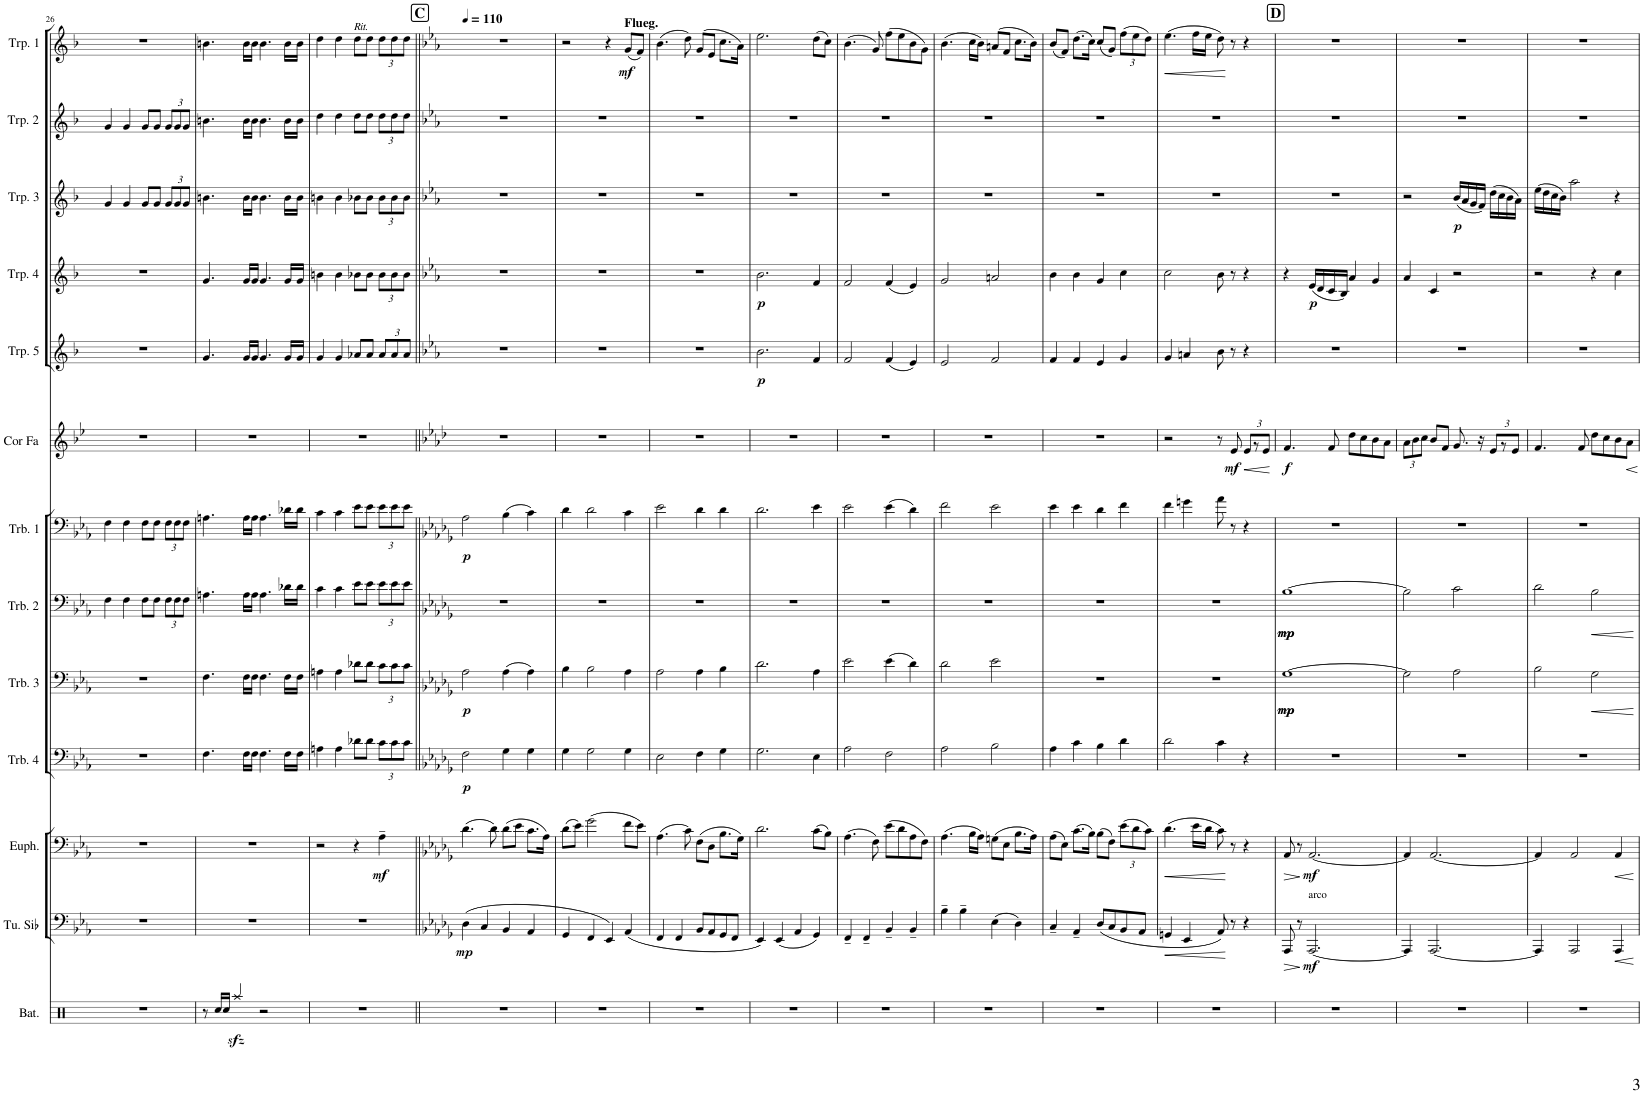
**kern	**kern	**dynam	**kern	**dynam	**kern	**dynam	**kern	**dynam	**kern	**dynam	**kern	**dynam	**kern	**dynam	**kern	**dynam	**kern	**dynam	**kern	**dynam	**kern	**kern	**dynam
*part13	*part12	*part12	*part11	*part11	*part10	*part10	*part9	*part9	*part8	*part8	*part7	*part7	*part6	*part6	*part5	*part5	*part4	*part4	*part3	*part3	*part2	*part1	*part1
*staff13	*staff12	*staff12	*staff11	*staff11	*staff10	*staff10	*staff9	*staff9	*staff8	*staff8	*staff7	*staff7	*staff6	*staff6	*staff5	*staff5	*staff4	*staff4	*staff3	*staff3	*staff2	*staff1	*staff1
*I"Batterie	*I"Tuba en Sib	*	*I"Euphonium	*	*I"Trombone 4	*	*I"Trombone 3	*	*I"Trombone 2	*	*I"Trombone 1	*	*I"Cor en Fa	*	*I"Trompette 5	*	*I"Trompette 4	*	*I"Trompette 3	*	*I"Trompette 2	*I"Trompette 1	*
*I'Bat.	*I'Tu. Sib	*	*I'Euph.	*	*I'Trb. 4	*	*I'Trb. 3	*	*I'Trb. 2	*	*I'Trb. 1	*	*I'Cor Fa	*	*I'Trp. 5	*	*I'Trp. 4	*	*I'Trp. 3	*	*I'Trp. 2	*I'Trp. 1	*
!!LO:PB:g=z
*clefX	*clefF4	*	*clefF4	*	*clefF4	*	*clefF4	*	*clefF4	*	*clefF4	*	*clefG2	*	*clefG2	*	*clefG2	*	*clefG2	*	*clefG2	*clefG2	*
*	*	*	*	*	*	*	*	*	*	*	*	*	*Trd4c7	*	*Trd1c2	*	*Trd1c2	*	*Trd1c2	*	*Trd1c2	*Trd1c2	*
*k[b-e-a-]	*k[b-e-a-]	*	*k[b-e-a-]	*	*k[b-e-a-]	*	*k[b-e-a-]	*	*k[b-e-a-]	*	*k[b-e-a-]	*	*k[b-e-]	*	*k[b-]	*	*k[b-]	*	*k[b-]	*	*k[b-]	*k[b-]	*
*M4/4	*M4/4	*	*M4/4	*	*M4/4	*	*M4/4	*	*M4/4	*	*M4/4	*	*M4/4	*	*M4/4	*	*M4/4	*	*M4/4	*	*M4/4	*M4/4	*
=26	=26	=26	=26	=26	=26	=26	=26	=26	=26	=26	=26	=26	=26	=26	=26	=26	=26	=26	=26	=26	=26	=26	=26
1r	1r	.	1r	.	1r	.	1r	.	4F\	.	4F\	.	1r	.	1r	.	1r	.	4g/	.	4g/	1r	.
.	.	.	.	.	.	.	.	.	4F\	.	4F\	.	.	.	.	.	.	.	4g/	.	4g/	.	.
.	.	.	.	.	.	.	.	.	8F\L	.	8F\L	.	.	.	.	.	.	.	8g/L	.	8g/L	.	.
.	.	.	.	.	.	.	.	.	8F\J	.	8F\J	.	.	.	.	.	.	.	8g/J	.	8g/J	.	.
*	*	*	*	*	*	*	*	*	*Xbrackettup	*	*Xbrackettup	*	*	*	*	*	*	*	*Xbrackettup	*	*Xbrackettup	*	*
.	.	.	.	.	.	.	.	.	12F\L	.	12F\L	.	.	.	.	.	.	.	12g/L	.	12g/L	.	.
.	.	.	.	.	.	.	.	.	12F\	.	12F\	.	.	.	.	.	.	.	12g/	.	12g/	.	.
.	.	.	.	.	.	.	.	.	12F\J	.	12F\J	.	.	.	.	.	.	.	12g/J	.	12g/J	.	.
=27	=27	=27	=27	=27	=27	=27	=27	=27	=27	=27	=27	=27	=27	=27	=27	=27	=27	=27	=27	=27	=27	=27	=27
8r	1r	.	1r	.	4.F\	.	4.F\	.	4.An\	.	4.An\	.	1r	.	4.g/	.	4.g/	.	4.bn\	.	4.bn\	4.bn\	.
16Rcc/LL	.	.	.	.	.	.	.	.	.	.	.	.	.	.	.	.	.	.	.	.	.	.	.
16Rcc/JJ	.	.	.	.	.	.	.	.	.	.	.	.	.	.	.	.	.	.	.	.	.	.	.
4Raazz</	.	.	.	.	.	.	.	.	.	.	.	.	.	.	.	.	.	.	.	.	.	.	.
.	.	.	.	.	16F\LL	.	16F\LL	.	16A\LL	.	16A\LL	.	.	.	16g/LL	.	16g/LL	.	16b\LL	.	16b\LL	16b\LL	.
.	.	.	.	.	16F\JJ	.	16F\JJ	.	16A\JJ	.	16A\JJ	.	.	.	16g/JJ	.	16g/JJ	.	16b\JJ	.	16b\JJ	16b\JJ	.
2r	.	.	.	.	4.F\	.	4.F\	.	4.A\	.	4.A\	.	.	.	4.g/	.	4.g/	.	4.b\	.	4.b\	4.b\	.
.	.	.	.	.	16F\LL	.	16F\LL	.	16d-X\LL	.	16d-X\LL	.	.	.	16g/LL	.	16g/LL	.	16b\LL	.	16b\LL	16b\LL	.
.	.	.	.	.	16F\JJ	.	16F\JJ	.	16d-\JJ	.	16d-\JJ	.	.	.	16g/JJ	.	16g/JJ	.	16b\JJ	.	16b\JJ	16b\JJ	.
=28	=28	=28	=28	=28	=28	=28	=28	=28	=28	=28	=28	=28	=28	=28	=28	=28	=28	=28	=28	=28	=28	=28	=28
1r	1r	.	2r	.	4An\	.	4An\	.	4c\	.	4c\	.	1r	.	4g/	.	4bn\	.	4bn\	.	4dd\	4dd\	.
.	.	.	.	.	4A\	.	4A\	.	4c\	.	4c\	.	.	.	4g/	.	4b\	.	4b\	.	4dd\	4dd\	.
!	!	!	!	!	!	!	!	!	!	!	!	!	!	!	!	!	!	!	!	!	!	!LO:TX:a:i:t=Rit.	!
.	.	.	4r	.	8d-X\L	.	8d-X\L	.	8e-\L	.	8e-\L	.	.	.	8a-X/L	.	8b-X\L	.	8b-X\L	.	8dd\L	8dd\L	.
.	.	.	.	.	8d-\J	.	8d-\J	.	8e-\J	.	8e-\J	.	.	.	8a-/J	.	8b-\J	.	8b-\J	.	8dd\J	8dd\J	.
*	*	*	*	*	*Xbrackettup	*	*Xbrackettup	*	*	*	*	*	*	*	*Xbrackettup	*	*Xbrackettup	*	*	*	*	*Xbrackettup	*
!	!	!	!	!LO:DY:b	!	!	!	!	!	!	!	!	!	!	!	!	!	!	!	!	!	!	!
.	.	.	4A-~\	mf	12c\L	.	12c\L	.	12e-\L	.	12e-\L	.	.	.	12a-/L	.	12b-\L	.	12b-\L	.	12dd\L	12dd\L	.
.	.	.	.	.	12c\	.	12c\	.	12e-\	.	12e-\	.	.	.	12a-/	.	12b-\	.	12b-\	.	12dd\	12dd\	.
.	.	.	.	.	12c\J	.	12c\J	.	12e-\J	.	12e-\J	.	.	.	12a-/J	.	12b-\J	.	12b-\J	.	12dd\J	12dd\J	.
=29||	=29||	=29||	=29||	=29||	=29||	=29||	=29||	=29||	=29||	=29||	=29||	=29||	=29||	=29||	=29||	=29||	=29||	=29||	=29||	=29||	=29||	=29||	=29||
!!LO:REH:place=s1:a:B:cj:fs=14:t=C
*	*k[b-e-a-d-g-]	*	*k[b-e-a-d-g-]	*	*k[b-e-a-d-g-]	*	*k[b-e-a-d-g-]	*	*k[b-e-a-d-g-]	*	*k[b-e-a-d-g-]	*	*k[b-e-a-d-]	*	*k[b-e-a-]	*	*k[b-e-a-]	*	*k[b-e-a-]	*	*k[b-e-a-]	*k[b-e-a-]	*
*	*	*	*	*	*	*	*	*	*	*	*	*	*	*	*	*	*	*	*	*	*	*MM110	*
!	!	!LO:DY:b	!	!	!	!LO:DY:b	!	!LO:DY:b	!	!	!	!LO:DY:b	!	!	!	!	!	!	!	!	!	!	!
1r	(4D-\	mp	(4.d-\	.	2F\	p	2A-\	p	1r	.	2A-\	p	1r	.	1r	.	1r	.	1r	.	1r	1r	.
.	4C/	.	.	.	.	.	.	.	.	.	.	.	.	.	.	.	.	.	.	.	.	.	.
.	.	.	8d-\)	.	.	.	.	.	.	.	.	.	.	.	.	.	.	.	.	.	.	.	.
.	4BB-/	.	(8d-\L	.	4G-\	.	(4A-\	.	.	.	(4B-\	.	.	.	.	.	.	.	.	.	.	.	.
.	.	.	8e-\J	.	.	.	.	.	.	.	.	.	.	.	.	.	.	.	.	.	.	.	.
.	4AA-/	.	8.c\L	.	4G-\	.	4A-\)	.	.	.	4c\)	.	.	.	.	.	.	.	.	.	.	.	.
.	.	.	16A-\Jk)	.	.	.	.	.	.	.	.	.	.	.	.	.	.	.	.	.	.	.	.
=30	=30	=30	=30	=30	=30	=30	=30	=30	=30	=30	=30	=30	=30	=30	=30	=30	=30	=30	=30	=30	=30	=30	=30
1r	4GG-/	.	(8d-\L	.	4G-\	.	4B-\	.	1r	.	4d-\	.	1r	.	1r	.	1r	.	1r	.	1r	2r	.
.	.	.	8e-\J)	.	.	.	.	.	.	.	.	.	.	.	.	.	.	.	.	.	.	.	.
.	4FF/	.	(2g-\	.	2G-\	.	2B-\	.	.	.	2d-\	.	.	.	.	.	.	.	.	.	.	.	.
.	4EE-/)	.	.	.	.	.	.	.	.	.	.	.	.	.	.	.	.	.	.	.	.	4r	.
!	!	!	!	!	!	!	!	!	!	!	!	!	!	!	!	!	!	!	!	!	!	!LO:TX:a:B:t=Flueg.	!
!	!	!	!	!	!	!	!	!	!	!	!	!	!	!	!	!	!	!	!	!	!	!	!LO:DY:b
.	(<4AA-/	.	8f\L	.	4G-\	.	4A-\	.	.	.	4c\	.	.	.	.	.	.	.	.	.	.	(8g/L	mf
.	.	.	8e-\J)	.	.	.	.	.	.	.	.	.	.	.	.	.	.	.	.	.	.	8f/J)	.
=31	=31	=31	=31	=31	=31	=31	=31	=31	=31	=31	=31	=31	=31	=31	=31	=31	=31	=31	=31	=31	=31	=31	=31
1r	4FF/	.	(4.A-\	.	2E-\	.	2A-\	.	1r	.	2e-\	.	1r	.	1r	.	1r	.	1r	.	1r	(4.b-\	.
.	4FF/	.	.	.	.	.	.	.	.	.	.	.	.	.	.	.	.	.	.	.	.	.	.
.	.	.	8c\)	.	.	.	.	.	.	.	.	.	.	.	.	.	.	.	.	.	.	8dd\)	.
.	8BB-/L	.	(8F\L	.	4F\	.	4A-\	.	.	.	4d-\	.	.	.	.	.	.	.	.	.	.	(8g/L	.
.	8AA-/	.	8D-\J	.	.	.	.	.	.	.	.	.	.	.	.	.	.	.	.	.	.	8e-/J	.
.	8GG-/	.	8.B-\L	.	4G-\	.	4B-\	.	.	.	4d-\	.	.	.	.	.	.	.	.	.	.	8.cc\L	.
.	8FF/J	.	.	.	.	.	.	.	.	.	.	.	.	.	.	.	.	.	.	.	.	.	.
.	.	.	16G-\Jk)	.	.	.	.	.	.	.	.	.	.	.	.	.	.	.	.	.	.	16a-\Jk)	.
=32	=32	=32	=32	=32	=32	=32	=32	=32	=32	=32	=32	=32	=32	=32	=32	=32	=32	=32	=32	=32	=32	=32	=32
!	!	!	!	!	!	!	!	!	!	!	!	!	!	!	!	!LO:DY:b	!	!LO:DY:b	!	!	!	!	!
1r	4EE-/)	.	2.d-\	.	2.G-\	.	2.d-\	.	1r	.	2.d-\	.	1r	.	2.b-\	p	2.b-\	p	1r	.	1r	2.ee-\	.
.	(4EE-/	.	.	.	.	.	.	.	.	.	.	.	.	.	.	.	.	.	.	.	.	.	.
.	4AA-/	.	.	.	.	.	.	.	.	.	.	.	.	.	.	.	.	.	.	.	.	.	.
.	4GG-/)	.	(8c\L	.	4E-\	.	4A-\	.	.	.	4e-\	.	.	.	4f/	.	4f/	.	.	.	.	(8dd\L	.
.	.	.	8B-\J)	.	.	.	.	.	.	.	.	.	.	.	.	.	.	.	.	.	.	8cc\J)	.
=33	=33	=33	=33	=33	=33	=33	=33	=33	=33	=33	=33	=33	=33	=33	=33	=33	=33	=33	=33	=33	=33	=33	=33
1r	4FF~/	.	(4.A-\	.	2A-\	.	2e-\	.	1r	.	2e-\	.	1r	.	2f/	.	2f/	.	1r	.	1r	(4.b-\	.
.	4FF~/	.	.	.	.	.	.	.	.	.	.	.	.	.	.	.	.	.	.	.	.	.	.
.	.	.	8F\)	.	.	.	.	.	.	.	.	.	.	.	.	.	.	.	.	.	.	8g/)	.
.	4BB-~/	.	(8e-\L	.	2F\	.	(4e-\	.	.	.	(4e-\	.	.	.	(4f/	.	(4f/	.	.	.	.	(8ff\L	.
.	.	.	8d-\	.	.	.	.	.	.	.	.	.	.	.	.	.	.	.	.	.	.	8ee-\	.
.	4BB-~/	.	8A-\	.	.	.	4d-\)	.	.	.	4d-\)	.	.	.	4e-/)	.	4e-/)	.	.	.	.	8b-\	.
.	.	.	8F\J)	.	.	.	.	.	.	.	.	.	.	.	.	.	.	.	.	.	.	8g\J)	.
=34	=34	=34	=34	=34	=34	=34	=34	=34	=34	=34	=34	=34	=34	=34	=34	=34	=34	=34	=34	=34	=34	=34	=34
1r	4B-~\	.	(4.A-\	.	2A-\	.	2d-\	.	1r	.	2f\	.	1r	.	2e-/	.	2g/	.	1r	.	1r	(4.b-\	.
.	4B-~\	.	.	.	.	.	.	.	.	.	.	.	.	.	.	.	.	.	.	.	.	.	.
.	.	.	16B-\LL	.	.	.	.	.	.	.	.	.	.	.	.	.	.	.	.	.	.	16cc\LL	.
.	.	.	16A-\JJ)	.	.	.	.	.	.	.	.	.	.	.	.	.	.	.	.	.	.	16b-\JJ)	.
.	(4E-\	.	(8Gn\L	.	2B-\	.	2e-\	.	.	.	2e-\	.	.	.	2f/	.	2an/	.	.	.	.	(8an/L	.
.	.	.	8E-\J	.	.	.	.	.	.	.	.	.	.	.	.	.	.	.	.	.	.	8f/J	.
.	4D-\)	.	8.B-\L	.	.	.	.	.	.	.	.	.	.	.	.	.	.	.	.	.	.	8.cc\L	.
.	.	.	16A-\Jk)	.	.	.	.	.	.	.	.	.	.	.	.	.	.	.	.	.	.	16b-\Jk)	.
=35	=35	=35	=35	=35	=35	=35	=35	=35	=35	=35	=35	=35	=35	=35	=35	=35	=35	=35	=35	=35	=35	=35	=35
1r	4C~/	.	(8A-\L	.	4A-\	.	1r	.	1r	.	4e-\	.	1r	.	4f/	.	4b-\	.	1r	.	1r	(8b-/L	.
.	.	.	8E-\J)	.	.	.	.	.	.	.	.	.	.	.	.	.	.	.	.	.	.	8f/J)	.
.	4AA-~/	.	(8.c\L	.	4c\	.	.	.	.	.	4e-\	.	.	.	4f/	.	4b-\	.	.	.	.	(8.dd\L	.
.	.	.	16B-\Jk)	.	.	.	.	.	.	.	.	.	.	.	.	.	.	.	.	.	.	16cc\Jk)	.
.	(8D-/L	.	(8B-\L	.	4B-\	.	.	.	.	.	4d-\	.	.	.	4e-/	.	4g/	.	.	.	.	(8cc/L	.
.	8C/	.	8F\J)	.	.	.	.	.	.	.	.	.	.	.	.	.	.	.	.	.	.	8g/J)	.
*	*	*	*Xbrackettup	*	*	*	*	*	*	*	*	*	*	*	*	*	*	*	*	*	*	*	*
.	8BB-/	.	(12e-\L	.	4d-\	.	.	.	.	.	4f\	.	.	.	4g/	.	4cc\	.	.	.	.	(12ff\L	.
.	.	.	12d-\	.	.	.	.	.	.	.	.	.	.	.	.	.	.	.	.	.	.	12ee-\	.
.	8AA-/J	.	.	.	.	.	.	.	.	.	.	.	.	.	.	.	.	.	.	.	.	.	.
.	.	.	12c\J)	.	.	.	.	.	.	.	.	.	.	.	.	.	.	.	.	.	.	12dd\J)	.
=36	=36	=36	=36	=36	=36	=36	=36	=36	=36	=36	=36	=36	=36	=36	=36	=36	=36	=36	=36	=36	=36	=36	=36
!	!	!LO:HP:b	!	!LO:HP:b	!	!	!	!	!	!	!	!	!	!	!	!	!	!	!	!	!	!	!LO:HP:b
1r	4GGn/	<	(4.d-\	<	2d-\	.	1r	.	1r	.	4f\	.	2r	.	4g/	.	2cc\	.	1r	.	1r	(4.ee-\	<
.	4EE-/	.	.	.	.	.	.	.	.	.	4gn\	.	.	.	4an/	.	.	.	.	.	.	.	.
.	.	.	16e-\LL	.	.	.	.	.	.	.	.	.	.	.	.	.	.	.	.	.	.	16ff\LL	.
.	.	.	16d-\JJ	.	.	.	.	.	.	.	.	.	.	.	.	.	.	.	.	.	.	16ee-\JJ	.
.	8AA-/)	.	8c\)	.	4c\	.	.	.	.	.	8a-\	.	8r	.	8b-\	.	8b-\	.	.	.	.	8dd\)	.
!	!	!	!	!	!	!	!	!	!	!	!	!	!	!LO:DY:b	!	!	!	!	!	!	!	!	!
.	8r	[	8r	[	.	.	.	.	.	.	8r	.	8e-/	mf	8r	.	8r	.	.	.	.	8r	[
*	*	*	*	*	*	*	*	*	*	*	*	*	*Xbrackettup	*	*	*	*	*	*	*	*	*	*
!	!	!	!	!	!	!	!	!	!	!	!	!	!	!LO:HP:b	!	!	!	!	!	!	!	!	!
.	4r	.	4r	.	4r	.	.	.	.	.	4r	.	12e-/L	<	4r	.	4r	.	.	.	.	4r	.
.	.	.	.	.	.	.	.	.	.	.	.	.	12r	.	.	.	.	.	.	.	.	.	.
.	.	.	.	.	.	.	.	.	.	.	.	.	12e-/J	.	.	.	.	.	.	.	.	.	.
.	.	.	.	.	.	.	.	.	.	.	.	.	.	[	.	.	.	.	.	.	.	.	.
!!LO:REH:place=s1:a:B:cj:fs=14:t=D
=37	=37	=37	=37	=37	=37	=37	=37	=37	=37	=37	=37	=37	=37	=37	=37	=37	=37	=37	=37	=37	=37	=37	=37
!	!	!LO:HP:b	!	!LO:HP:b	!	!	!	!LO:DY:b	!	!	!	!	!	!	!	!	!	!	!	!	!	!	!
!	!	!	!	!	!	!	!	!LO:DY:n=1:b	!	!LO:DY:b	!	!	!	!	!	!	!	!	!	!	!	!	!
!	!	!	!	!	!	!	!	!	!	!LO:DY:n=1:b	!	!	!	!LO:DY:b	!	!	!	!	!	!	!	!	!
1r	8AAA-/	>	8AA-/	>	1r	.	[1G-	mp mp	[1B-	mp mp	1r	.	4.f/	f	1r	.	4r	.	1r	.	1r	1r	.
.	8r	.	8r	.	.	.	.	.	.	.	.	.	.	.	.	.	.	.	.	.	.	.	.
!	!LO:TX:a:t=arco	!	!	!	!	!	!	!	!	!	!	!	!	!	!	!	!	!	!	!	!	!	!
!	!	!LO:DY:n=1:b	!	!LO:DY:n=1:b	!	!	!	!	!	!	!	!	!	!	!	!	!	!LO:DY:b	!	!	!	!	!
.	[2.AAA-/	] mf	[2.AA-/	] mf	.	.	.	.	.	.	.	.	.	.	.	.	(16e-/LL	p	.	.	.	.	.
.	.	.	.	.	.	.	.	.	.	.	.	.	.	.	.	.	16d/	.	.	.	.	.	.
.	.	.	.	.	.	.	.	.	.	.	.	.	8f/	.	.	.	16c/	.	.	.	.	.	.
.	.	.	.	.	.	.	.	.	.	.	.	.	.	.	.	.	16B-/JJ)	.	.	.	.	.	.
.	.	.	.	.	.	.	.	.	.	.	.	.	8dd-\L	.	.	.	4a-/	.	.	.	.	.	.
.	.	.	.	.	.	.	.	.	.	.	.	.	8cc\	.	.	.	.	.	.	.	.	.	.
.	.	.	.	.	.	.	.	.	.	.	.	.	8b-\	.	.	.	4g/	.	.	.	.	.	.
.	.	.	.	.	.	.	.	.	.	.	.	.	8a-\J	.	.	.	.	.	.	.	.	.	.
=38	=38	=38	=38	=38	=38	=38	=38	=38	=38	=38	=38	=38	=38	=38	=38	=38	=38	=38	=38	=38	=38	=38	=38
1r	4AAA-/]	.	4AA-/]	.	1r	.	2G-\]	.	2B-\]	.	1r	.	12a-\L	.	1r	.	4a-/	.	2r	.	1r	1r	.
.	.	.	.	.	.	.	.	.	.	.	.	.	12b-\	.	.	.	.	.	.	.	.	.	.
.	.	.	.	.	.	.	.	.	.	.	.	.	12cc\J	.	.	.	.	.	.	.	.	.	.
.	[2.AAA-/	.	[2.AA-/	.	.	.	.	.	.	.	.	.	8b-/L	.	.	.	4c/	.	.	.	.	.	.
.	.	.	.	.	.	.	.	.	.	.	.	.	8f/J	.	.	.	.	.	.	.	.	.	.
!	!	!	!	!	!	!	!	!	!	!	!	!	!	!	!	!	!	!	!	!LO:DY:b	!	!	!
.	.	.	.	.	.	.	2A-\	.	2c\	.	.	.	8.g/	.	.	.	2r	.	(16b-/LL	p	.	.	.
.	.	.	.	.	.	.	.	.	.	.	.	.	.	.	.	.	.	.	16a-/	.	.	.	.
.	.	.	.	.	.	.	.	.	.	.	.	.	.	.	.	.	.	.	16g/	.	.	.	.
.	.	.	.	.	.	.	.	.	.	.	.	.	16r	.	.	.	.	.	16f/JJ)	.	.	.	.
.	.	.	.	.	.	.	.	.	.	.	.	.	12e-/L	.	.	.	.	.	(16dd\LL	.	.	.	.
.	.	.	.	.	.	.	.	.	.	.	.	.	.	.	.	.	.	.	16cc\	.	.	.	.
.	.	.	.	.	.	.	.	.	.	.	.	.	12r	.	.	.	.	.	.	.	.	.	.
.	.	.	.	.	.	.	.	.	.	.	.	.	.	.	.	.	.	.	16b-\	.	.	.	.
.	.	.	.	.	.	.	.	.	.	.	.	.	12e-/J	.	.	.	.	.	.	.	.	.	.
.	.	.	.	.	.	.	.	.	.	.	.	.	.	.	.	.	.	.	16a-\JJ)	.	.	.	.
=39	=39	=39	=39	=39	=39	=39	=39	=39	=39	=39	=39	=39	=39	=39	=39	=39	=39	=39	=39	=39	=39	=39	=39
1r	4AAA-/]	.	4AA-/]	.	1r	.	2B-\	.	2d-\	.	1r	.	4.f/	.	1r	.	2r	.	(16ee-\LL	.	1r	1r	.
.	.	.	.	.	.	.	.	.	.	.	.	.	.	.	.	.	.	.	16dd\	.	.	.	.
.	.	.	.	.	.	.	.	.	.	.	.	.	.	.	.	.	.	.	16cc\	.	.	.	.
.	.	.	.	.	.	.	.	.	.	.	.	.	.	.	.	.	.	.	16b-\JJ)	.	.	.	.
.	2AAA-/	.	2AA-/	.	.	.	.	.	.	.	.	.	.	.	.	.	.	.	2aa-\	.	.	.	.
.	.	.	.	.	.	.	.	.	.	.	.	.	8f/	.	.	.	.	.	.	.	.	.	.
!	!	!	!	!	!	!	!	!LO:HP:b	!	!LO:HP:b	!	!	!	!	!	!	!	!	!	!	!	!	!
.	.	.	.	.	.	.	2G-\	<	2B-\	<	.	.	8dd-\L	.	.	.	4r	.	.	.	.	.	.
.	.	.	.	.	.	.	.	.	.	.	.	.	8cc\	.	.	.	.	.	.	.	.	.	.
!	!	!LO:HP:b	!	!LO:HP:b	!	!	!	!	!	!	!	!	!	!	!	!	!	!	!	!	!	!	!
.	4AAA-/	<	4AA-/	<	.	.	.	.	.	.	.	.	8b-\	.	.	.	4cc\	.	4r	.	.	.	.
.	.	.	.	.	.	.	.	.	.	.	.	.	8a-\J	.	.	.	.	.	.	.	.	.	.
.	.	[	.	[	.	.	.	[	.	[	.	.	.	.	.	.	.	.	.	.	.	.	.
=	=	=	=	=	=	=	=	=	=	=	=	=	=	=	=	=	=	=	=	=	=	=	=
*-	*-	*-	*-	*-	*-	*-	*-	*-	*-	*-	*-	*-	*-	*-	*-	*-	*-	*-	*-	*-	*-	*-	*-
